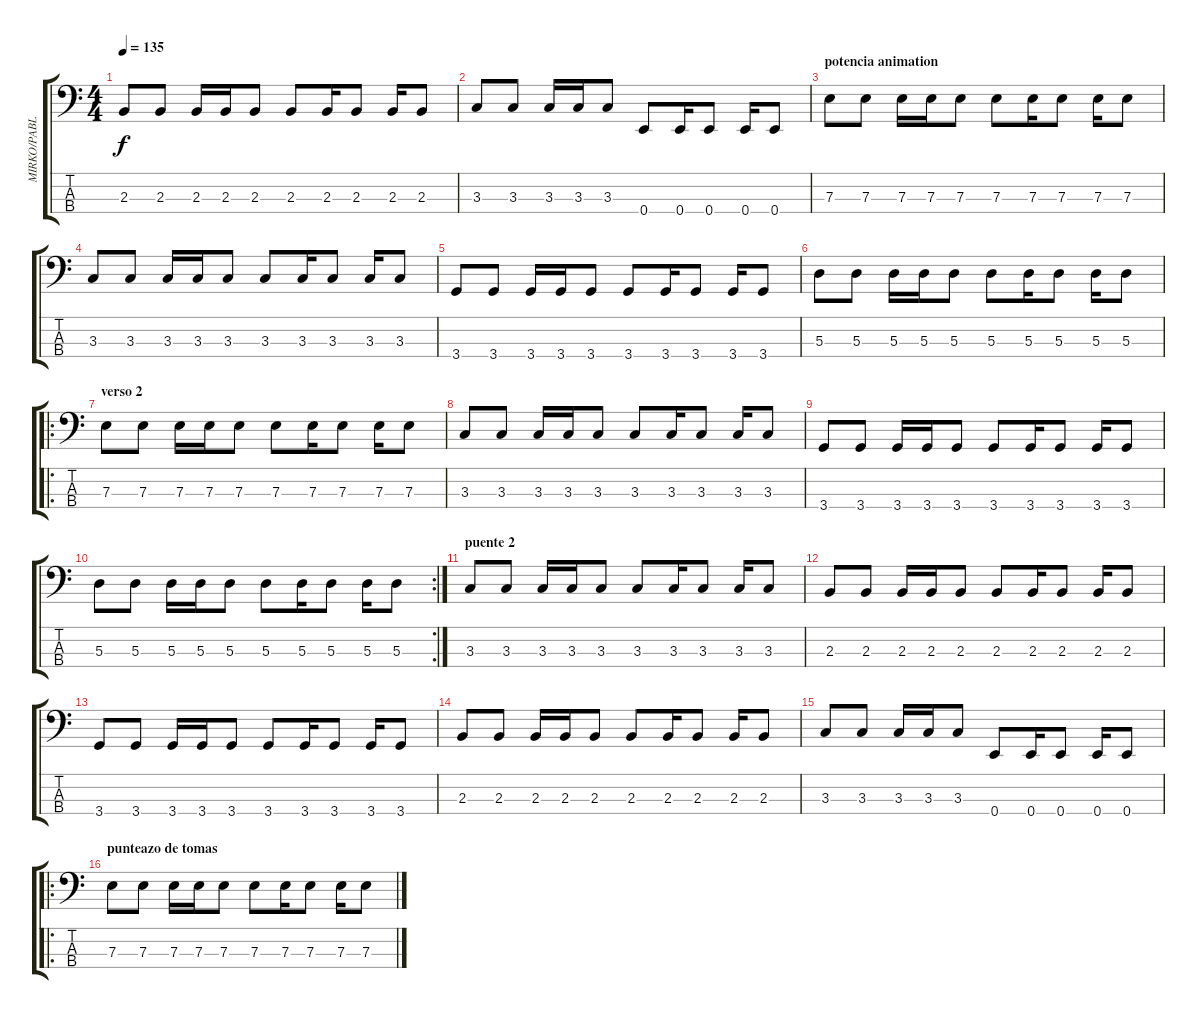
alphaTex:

\track ("MIRKO/PABLO" "MIRKO/PABL") {instrument electricbasspick}
\staff {score tabs}
\tuning (G2 D2 A1 E1) {hide}
\ts (4 4)
\tempo 135
\clef f4
\ks c
2.3.8{dy f} 2.3.8 2.3.16 2.3.16 2.3.8 2.3.8 2.3.16 2.3.8 2.3.16 2.3.8 |
3.3.8 3.3.8 3.3.16 3.3.16 3.3.8 0.4.8 0.4.16 0.4.8 0.4.16 0.4.8 |
\section ("" "potencia animation")
7.3.8 7.3.8 7.3.16 7.3.16 7.3.8 7.3.8 7.3.16 7.3.8 7.3.16 7.3.8 |
3.3.8 3.3.8 3.3.16 3.3.16 3.3.8 3.3.8 3.3.16 3.3.8 3.3.16 3.3.8 |
3.4.8 3.4.8 3.4.16 3.4.16 3.4.8 3.4.8 3.4.16 3.4.8 3.4.16 3.4.8 |
5.3.8 5.3.8 5.3.16 5.3.16 5.3.8 5.3.8 5.3.16 5.3.8 5.3.16 5.3.8 |
\ro
\section ("" "verso 2")
7.3.8 7.3.8 7.3.16 7.3.16 7.3.8 7.3.8 7.3.16 7.3.8 7.3.16 7.3.8 |
3.3.8 3.3.8 3.3.16 3.3.16 3.3.8 3.3.8 3.3.16 3.3.8 3.3.16 3.3.8 |
3.4.8 3.4.8 3.4.16 3.4.16 3.4.8 3.4.8 3.4.16 3.4.8 3.4.16 3.4.8 |
\rc 2
5.3.8 5.3.8 5.3.16 5.3.16 5.3.8 5.3.8 5.3.16 5.3.8 5.3.16 5.3.8 |
\section ("" "puente 2")
3.3.8 3.3.8 3.3.16 3.3.16 3.3.8 3.3.8 3.3.16 3.3.8 3.3.16 3.3.8 |
2.3.8 2.3.8 2.3.16 2.3.16 2.3.8 2.3.8 2.3.16 2.3.8 2.3.16 2.3.8 |
3.4.8 3.4.8 3.4.16 3.4.16 3.4.8 3.4.8 3.4.16 3.4.8 3.4.16 3.4.8 |
2.3.8 2.3.8 2.3.16 2.3.16 2.3.8 2.3.8 2.3.16 2.3.8 2.3.16 2.3.8 |
3.3.8 3.3.8 3.3.16 3.3.16 3.3.8 0.4.8 0.4.16 0.4.8 0.4.16 0.4.8 |
\ro
\section ("" "punteazo de tomas")
7.3.8 7.3.8 7.3.16 7.3.16 7.3.8 7.3.8 7.3.16 7.3.8 7.3.16 7.3.8
